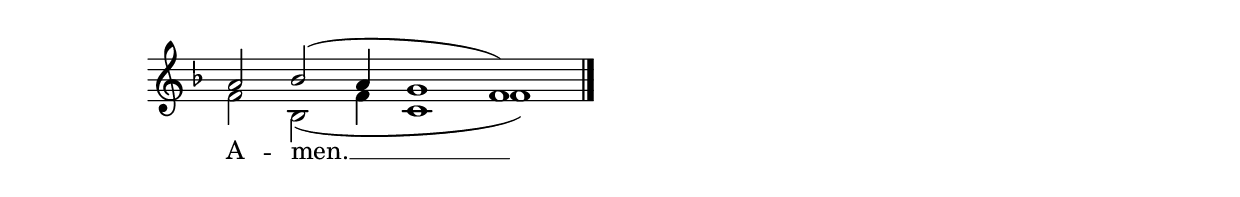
\version "2.24.4"




keyTime = { \key f \major}
cadenzaMeasure = {
  \cadenzaOff
  \partial 1024 s1024
  \cadenzaOn

}

SopMusic    = \relative { 
    \cadenzaOn
    a'2 bes( a4 g1 f) \cadenzaMeasure \fine
}

BassMusic   = \relative {
    \cadenzaOn
    f'2 bes,2( f'4 c1 f) \cadenzaMeasure \fine
}



VerseOne = \lyricmode {
    A -- men. __ 
    }


\score {
    \new Staff \with {midiInstrument = "choir aahs"} <<
        \clef "treble"
        \new Voice = "Sop"  { \voiceOne \keyTime \SopMusic}
        \new Voice = "Bass" { \voiceTwo \BassMusic }
        \new Lyrics \lyricsto "Sop" { \VerseOne }
    >>

    \layout {
        \context {
            \Score
                \omit BarNumber
                \override SpacingSpanner.common-shortest-duration = #(ly:make-moment 1/16)

        }
        \context {
            \Staff
                \remove Time_signature_engraver
        }
        \context {
            \Lyrics
                \override LyricSpace.minimum-distance = #1.0
        }
    }
    \midi {
        \tempo 4 = 120
    }
}





